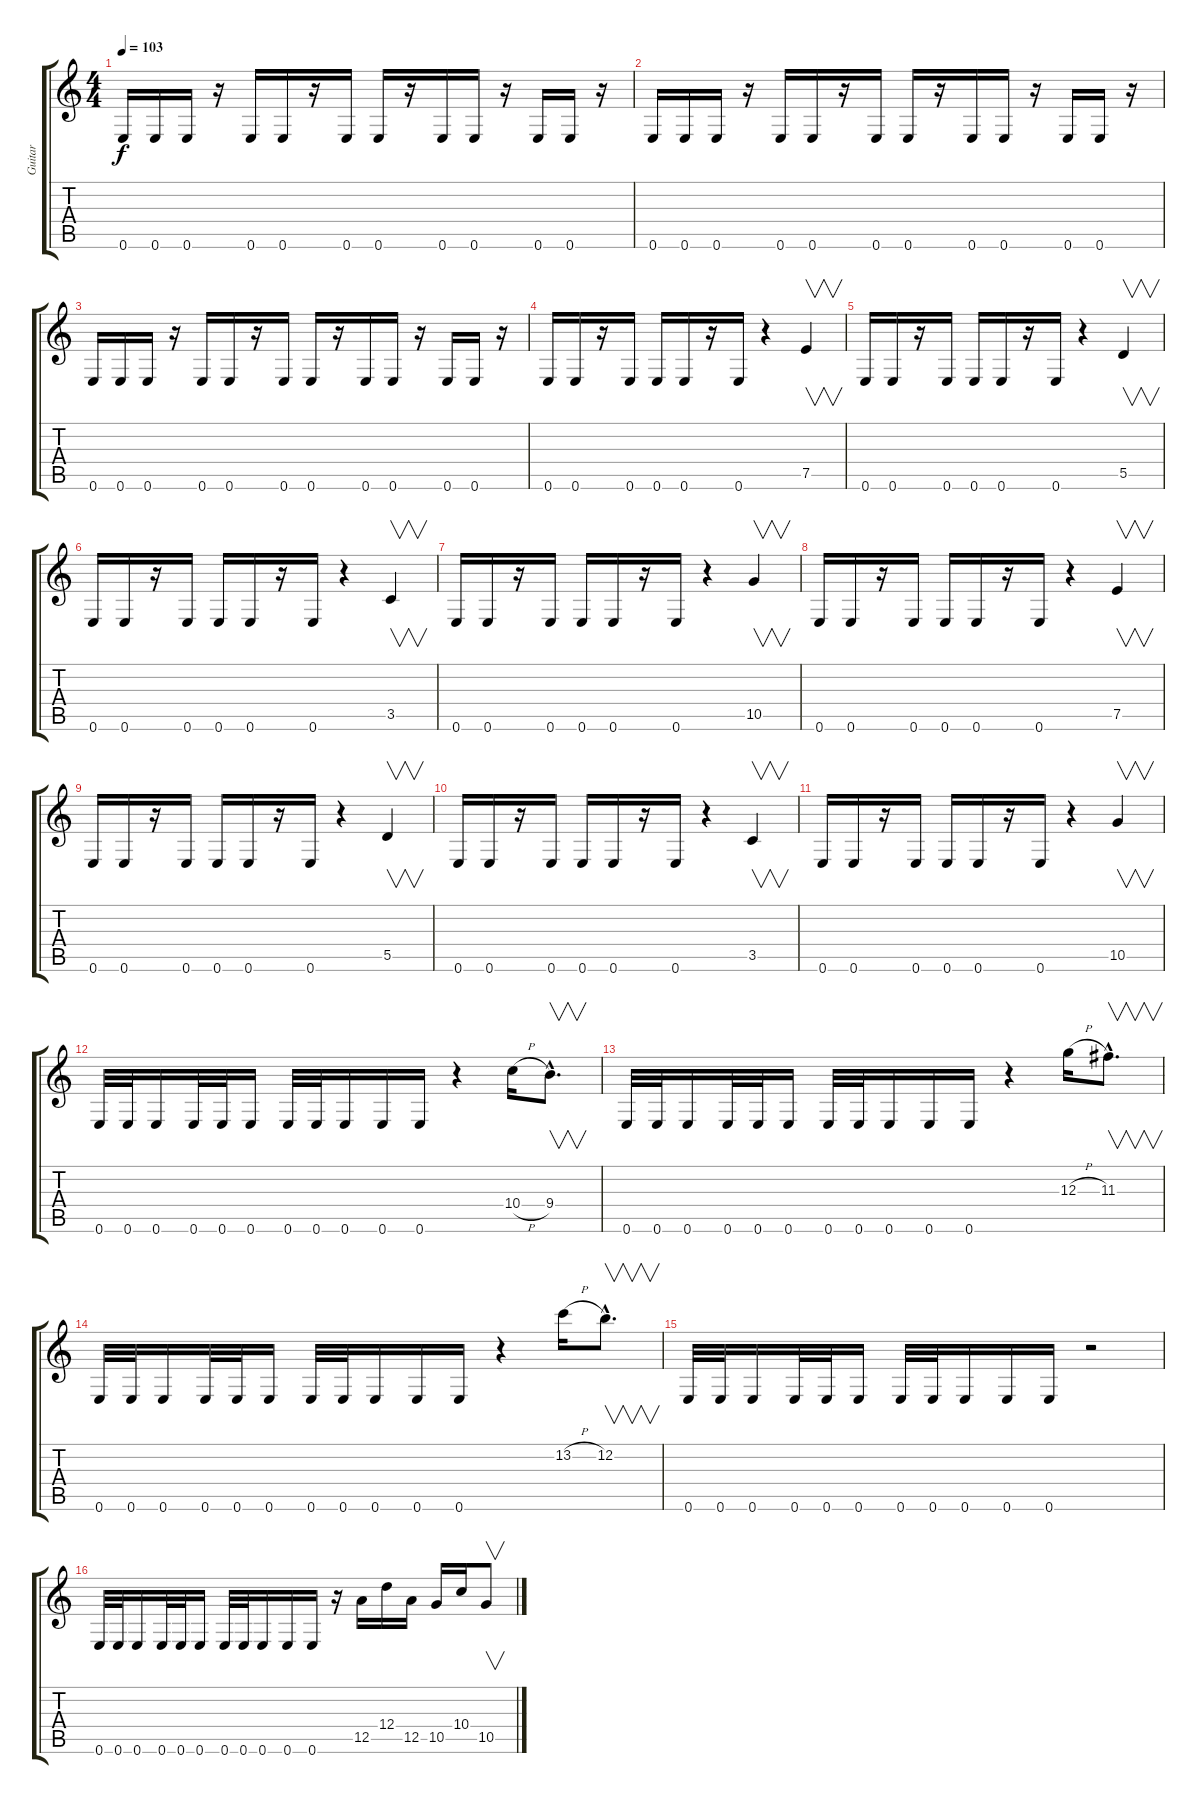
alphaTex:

\track ("Guitar" "Guitar") {instrument overdrivenguitar}
\staff {score tabs}
\tuning (E4 B3 G3 D3 A2 E2) {hide}
\ts (4 4)
\tempo 103
\clef g2
\ks c
0.6.16{dy f} 0.6.16 0.6.16 r.16 0.6.16 0.6.16 r.16 0.6.16 0.6.16 r.16 0.6.16 0.6.16 r.16 0.6.16 0.6.16 r.16 |
0.6.16 0.6.16 0.6.16 r.16 0.6.16 0.6.16 r.16 0.6.16 0.6.16 r.16 0.6.16 0.6.16 r.16 0.6.16 0.6.16 r.16 |
0.6.16 0.6.16 0.6.16 r.16 0.6.16 0.6.16 r.16 0.6.16 0.6.16 r.16 0.6.16 0.6.16 r.16 0.6.16 0.6.16 r.16 |
0.6.16{volume 14 balance 8} 0.6.16 r.16 0.6.16 0.6.16 0.6.16 r.16 0.6.16 r.4 7.5.4{v} |
0.6.16 0.6.16 r.16 0.6.16 0.6.16 0.6.16 r.16 0.6.16 r.4 5.5.4{v} |
0.6.16 0.6.16 r.16 0.6.16 0.6.16 0.6.16 r.16 0.6.16 r.4 3.5.4{v} |
0.6.16 0.6.16 r.16 0.6.16 0.6.16 0.6.16 r.16 0.6.16 r.4 10.5.4{v} |
0.6.16 0.6.16 r.16 0.6.16 0.6.16 0.6.16 r.16 0.6.16 r.4 7.5.4{v} |
0.6.16 0.6.16 r.16 0.6.16 0.6.16 0.6.16 r.16 0.6.16 r.4 5.5.4{v} |
0.6.16 0.6.16 r.16 0.6.16 0.6.16 0.6.16 r.16 0.6.16 r.4 3.5.4{v} |
0.6.16 0.6.16 r.16 0.6.16 0.6.16 0.6.16 r.16 0.6.16 r.4 10.5.4{v} |
0.6.32 0.6.32 0.6.16 0.6.32 0.6.32 0.6.16 0.6.32 0.6.32 0.6.16 0.6.16 0.6.16 r.4 10.4{h}.16 9.4{hac}.8{v d} |
0.6.32 0.6.32 0.6.16 0.6.32 0.6.32 0.6.16 0.6.32 0.6.32 0.6.16 0.6.16 0.6.16 r.4 12.3{h}.16 11.3{hac}.8{v d} |
0.6.32 0.6.32 0.6.16 0.6.32 0.6.32 0.6.16 0.6.32 0.6.32 0.6.16 0.6.16 0.6.16 r.4 13.2{h}.16 12.2{hac}.8{v d} |
0.6.32 0.6.32 0.6.16 0.6.32 0.6.32 0.6.16 0.6.32 0.6.32 0.6.16 0.6.16 0.6.16 r.2 |
0.6.32 0.6.32 0.6.16 0.6.32 0.6.32 0.6.16 0.6.32 0.6.32 0.6.16 0.6.16 0.6.16 r.16 12.5.16 12.4.16 12.5.16 10.5.16 10.4.16 10.5.8{v}
